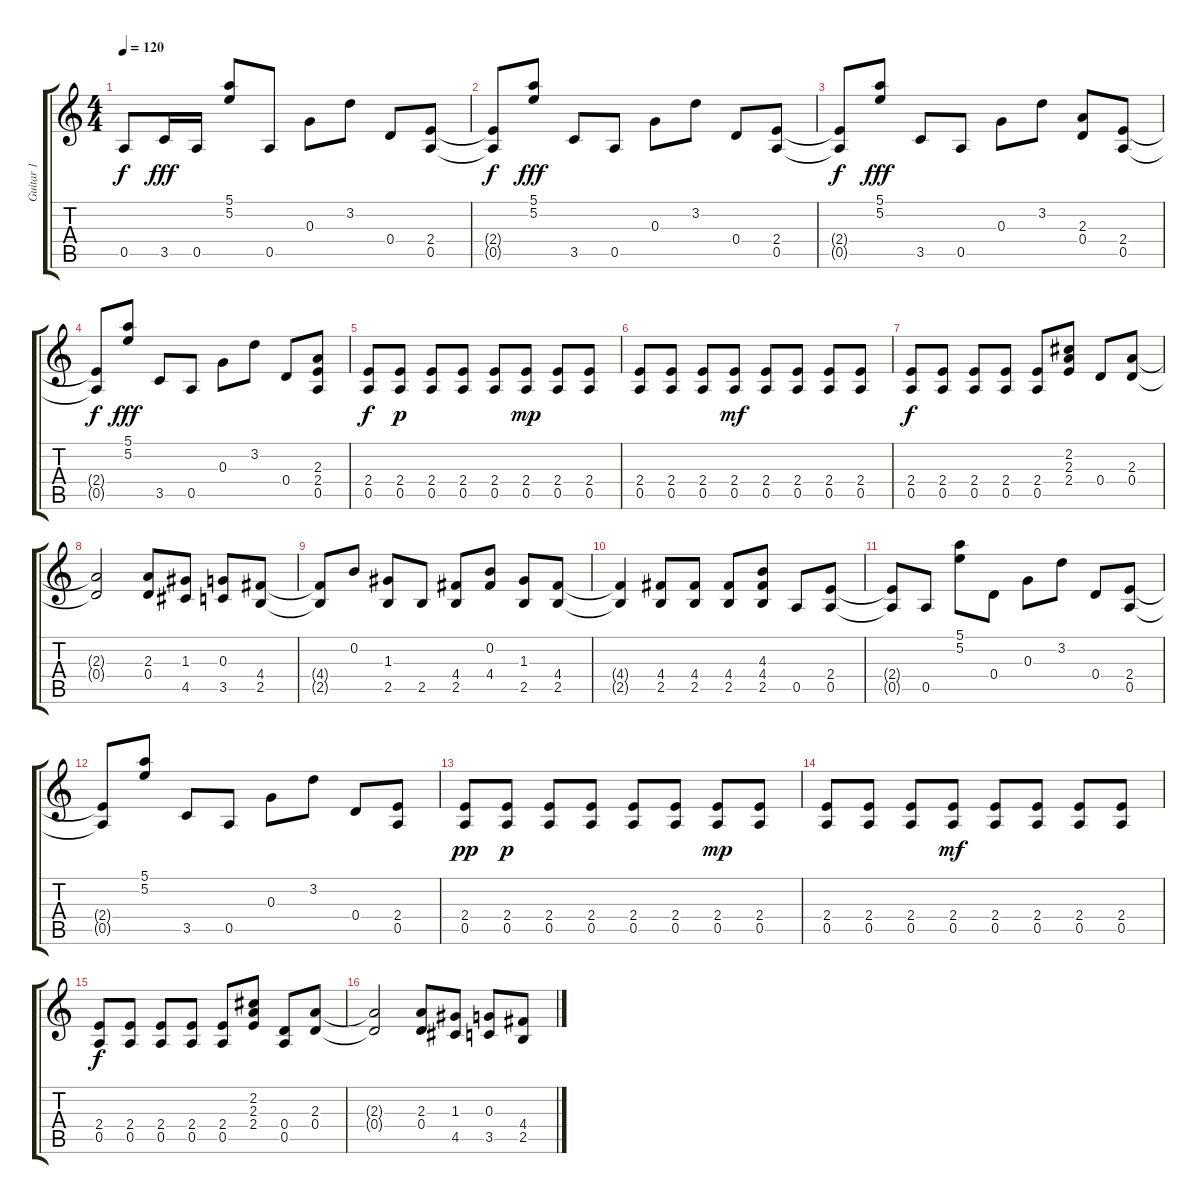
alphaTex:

\track ("Guitar 1" "Guitar 1") {instrument distortionguitar}
\staff {score tabs}
\tuning (E4 B3 G3 D3 A2 E2) {hide}
\ts (4 4)
\tempo 120
\clef g2
\ks c
0.5.8{dy f} 3.5.16{dy fff} 0.5.16 (5.1 5.2).8 0.5.8 0.3.8 3.2.8 0.4.8 (2.4 0.5).8 |
(2.4{t} 0.5{t}).8{dy f} (5.1 5.2).8{dy fff} 3.5.8 0.5.8 0.3.8 3.2.8 0.4.8 (2.4 0.5).8 |
(2.4{t} 0.5{t}).8{dy f} (5.1 5.2).8{dy fff} 3.5.8 0.5.8 0.3.8 3.2.8 (2.3 0.4).8 (2.4 0.5).8 |
(2.4{t} 0.5{t}).8{dy f} (5.1 5.2).8{dy fff} 3.5.8 0.5.8 0.3.8 3.2.8 0.4.8 (2.3 2.4 0.5).8 |
(2.4 0.5).8{dy f} (2.4 0.5).8{dy p} (2.4 0.5).8 (2.4 0.5).8 (2.4 0.5).8 (2.4 0.5).8{dy mp} (2.4 0.5).8 (2.4 0.5).8 |
(2.4 0.5).8 (2.4 0.5).8 (2.4 0.5).8 (2.4 0.5).8{dy mf} (2.4 0.5).8 (2.4 0.5).8 (2.4 0.5).8 (2.4 0.5).8 |
(2.4 0.5).8{dy f} (2.4 0.5).8 (2.4 0.5).8 (2.4 0.5).8 (2.4 0.5).8 (2.2 2.3 2.4).8 0.4.8 (2.3 0.4).8 |
(2.3{t} 0.4{t}).2 (2.3 0.4).8 (1.3 4.5).8 (0.3 3.5).8 (4.4 2.5).8 |
(4.4{t} 2.5{t}).8 0.2.8 (1.3 2.5).8 2.5.8 (4.4 2.5).8 (0.2 4.4).8 (1.3 2.5).8 (4.4 2.5).8 |
(4.4{t} 2.5{t}).4 (4.4 2.5).8 (4.4 2.5).8 (4.4 2.5).8 (4.3 4.4 2.5).8 0.5.8 (2.4 0.5).8 |
(2.4{t} 0.5{t}).8 0.5.8 (5.1 5.2).8 0.4.8 0.3.8 3.2.8 0.4.8 (2.4 0.5).8 |
(2.4{t} 0.5{t}).8 (5.1 5.2).8 3.5.8 0.5.8 0.3.8 3.2.8 0.4.8 (2.4 0.5).8 |
(2.4 0.5).8{dy pp} (2.4 0.5).8{dy p} (2.4 0.5).8 (2.4 0.5).8 (2.4 0.5).8 (2.4 0.5).8 (2.4 0.5).8{dy mp} (2.4 0.5).8 |
(2.4 0.5).8 (2.4 0.5).8 (2.4 0.5).8 (2.4 0.5).8{dy mf} (2.4 0.5).8 (2.4 0.5).8 (2.4 0.5).8 (2.4 0.5).8 |
(2.4 0.5).8{dy f} (2.4 0.5).8 (2.4 0.5).8 (2.4 0.5).8 (2.4 0.5).8 (2.2 2.3 2.4).8 (0.4 0.5).8 (2.3 0.4).8 |
(2.3{t} 0.4{t}).2 (2.3 0.4).8 (1.3 4.5).8 (0.3 3.5).8 (4.4 2.5).8
